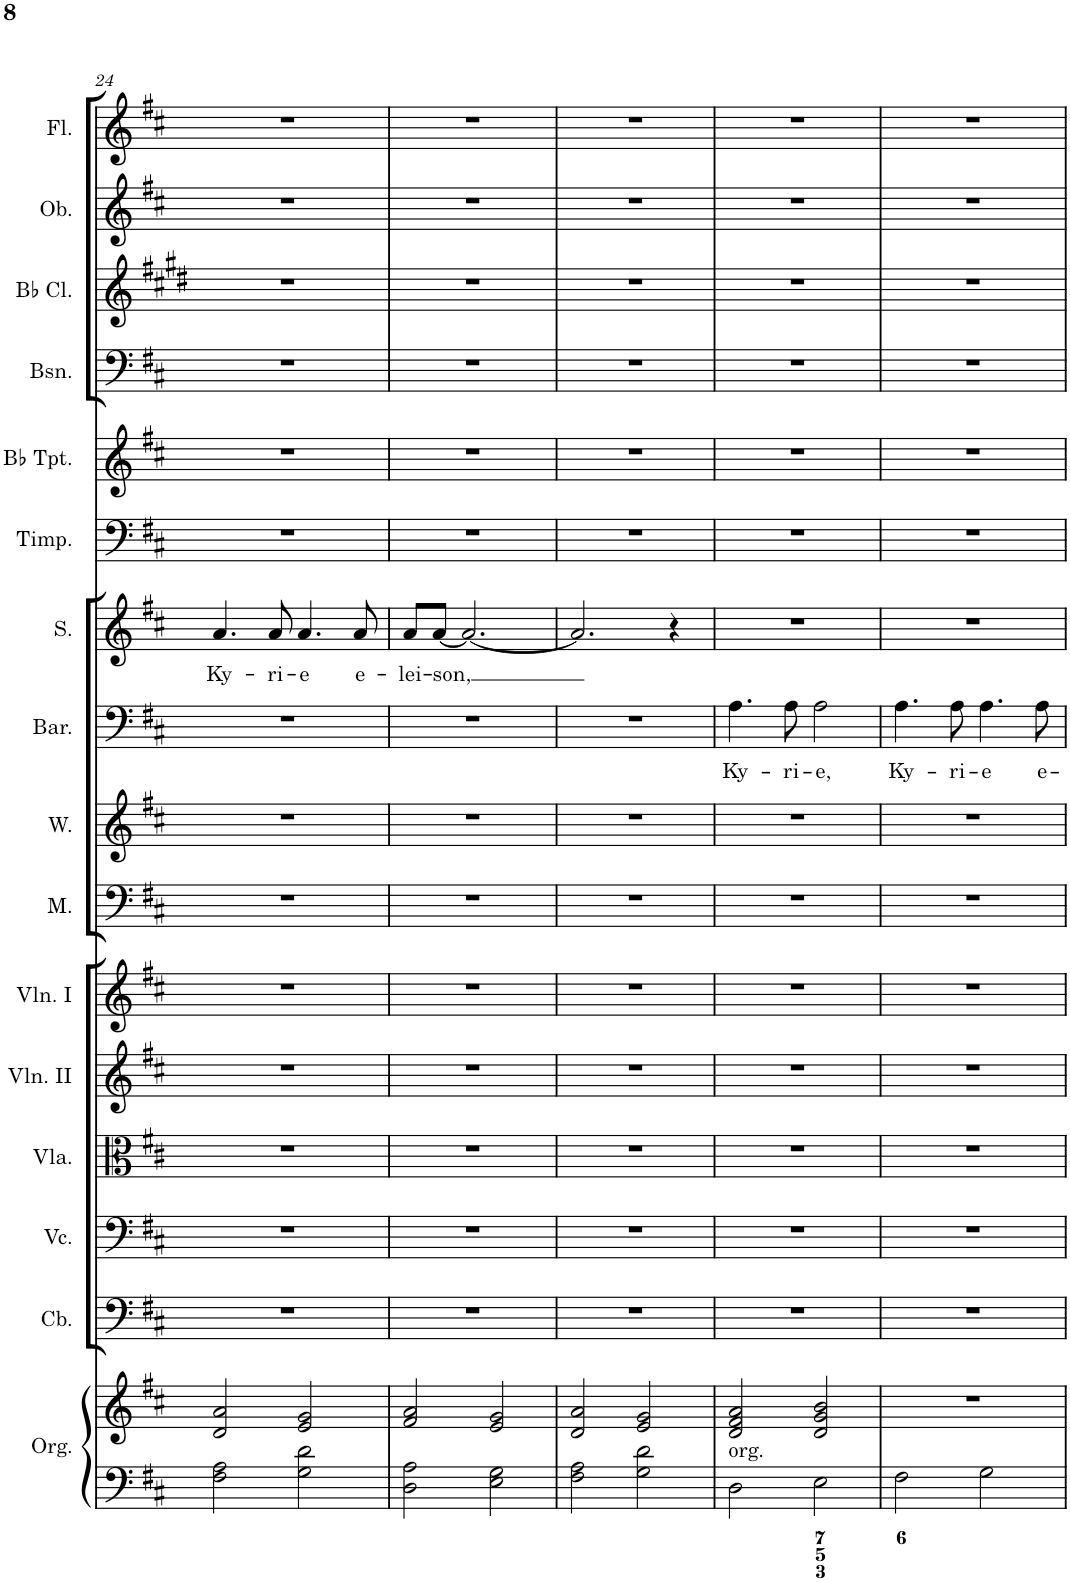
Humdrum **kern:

**kern	**kern	**kern	**kern	**kern	**kern	**kern	**kern	**kern	**kern	**text	**kern	**text	**kern	**kern	**kern	**kern	**kern	**kern
*part16	*part16	*part15	*part14	*part13	*part12	*part11	*part10	*part9	*part8	*part8	*part7	*part7	*part6	*part5	*part4	*part3	*part2	*part1
*staff17	*staff16	*staff15	*staff14	*staff13	*staff12	*staff11	*staff10	*staff9	*staff8	*staff8	*staff7	*staff7	*staff6	*staff5	*staff4	*staff3	*staff2	*staff1
*I"Organ	*	*I"Contrabasses	*I"Violoncellos	*I"Violas	*I"Violins II	*I"Violins I	*I"Men	*I"Women	*I"Baritone	*	*I"Soprano	*	*I"Timpani	*I"Trumpets in Bb	*I"Bassoons	*I"Clarinets in Bb	*I"Oboes	*I"Flutes
*I'Org.	*	*I'Cb.	*I'Vc.	*I'Vla.	*I'Vln. II	*I'Vln. I	*I'M.	*I'W.	*I'Bar.	*	*I'S.	*	*I'Timp.	*	*I'Bsn.	*	*I'Ob.	*I'Fl.
!!LO:PB:g=z
*clefF4	*clefG2	*clefF4	*clefF4	*clefC3	*clefG2	*clefG2	*clefF4	*clefG2	*clefF4	*	*clefG2	*	*clefF4	*clefG2	*clefF4	*clefG2	*clefG2	*clefG2
*	*	*Trd7c12	*	*	*	*	*	*	*	*	*	*	*	*Trd1c2	*	*Trd1c2	*	*
*k[f#c#]	*k[f#c#]	*k[f#c#]	*k[f#c#]	*k[f#c#]	*k[f#c#]	*k[f#c#]	*k[f#c#]	*k[f#c#]	*k[f#c#]	*	*k[f#c#]	*	*k[f#c#]	*k[f#c#]	*k[f#c#]	*k[f#c#g#d#]	*k[f#c#]	*k[f#c#]
*M4/4	*M4/4	*M4/4	*M4/4	*M4/4	*M4/4	*M4/4	*M4/4	*M4/4	*M4/4	*	*M4/4	*	*M4/4	*M4/4	*M4/4	*M4/4	*M4/4	*M4/4
*met(c)	*met(c)	*met(c)	*met(c)	*met(c)	*met(c)	*met(c)	*met(c)	*met(c)	*met(c)	*	*met(c)	*	*met(c)	*met(c)	*met(c)	*met(c)	*met(c)	*met(c)
=24	=24	=24	=24	=24	=24	=24	=24	=24	=24	=24	=24	=24	=24	=24	=24	=24	=24	=24
!	!	!	!	!	!	!	!	!	!	!	!	!LO:LY:b	!	!	!	!	!	!
2F#\ 2A\	2d/ 2a/	1r	1r	1r	1r	1r	1r	1r	1r	.	4.a/	Ky-	1r	1r	1r	1r	1r	1r
!	!	!	!	!	!	!	!	!	!	!	!	!LO:LY:b	!	!	!	!	!	!
.	.	.	.	.	.	.	.	.	.	.	8a/	-ri-	.	.	.	.	.	.
!	!	!	!	!	!	!	!	!	!	!	!	!LO:LY:b	!	!	!	!	!	!
2G\ 2d\	2e/ 2g/	.	.	.	.	.	.	.	.	.	4.a/	-e	.	.	.	.	.	.
!	!	!	!	!	!	!	!	!	!	!	!	!LO:LY:b	!	!	!	!	!	!
.	.	.	.	.	.	.	.	.	.	.	8a/	e-	.	.	.	.	.	.
=25	=25	=25	=25	=25	=25	=25	=25	=25	=25	=25	=25	=25	=25	=25	=25	=25	=25	=25
!	!	!	!	!	!	!	!	!	!	!	!	!LO:LY:b	!	!	!	!	!	!
2D\ 2A\	2f#/ 2a/	1r	1r	1r	1r	1r	1r	1r	1r	.	8a/L	-lei-	1r	1r	1r	1r	1r	1r
!	!	!	!	!	!	!	!	!	!	!	!	!LO:LY:b	!	!	!	!	!	!
.	.	.	.	.	.	.	.	.	.	.	[8a/J	-son,	.	.	.	.	.	.
.	.	.	.	.	.	.	.	.	.	.	2.a/_	.	.	.	.	.	.	.
2E\ 2G\	2e/ 2g/	.	.	.	.	.	.	.	.	.	.	.	.	.	.	.	.	.
=26	=26	=26	=26	=26	=26	=26	=26	=26	=26	=26	=26	=26	=26	=26	=26	=26	=26	=26
2F#\ 2A\	2d/ 2a/	1r	1r	1r	1r	1r	1r	1r	1r	.	2.a/]	.	1r	1r	1r	1r	1r	1r
2G\ 2d\	2e/ 2g/	.	.	.	.	.	.	.	.	.	.	.	.	.	.	.	.	.
.	.	.	.	.	.	.	.	.	.	.	4r	.	.	.	.	.	.	.
=27	=27	=27	=27	=27	=27	=27	=27	=27	=27	=27	=27	=27	=27	=27	=27	=27	=27	=27
!LO:TX:a:t=org.	!	!	!	!	!	!	!	!	!	!	!	!	!	!	!	!	!	!
!	!	!	!	!	!	!	!	!	!	!LO:LY:b	!	!	!	!	!	!	!	!
2D\	2d/ 2f#/ 2a/	1r	1r	1r	1r	1r	1r	1r	4.A\	Ky-	1r	.	1r	1r	1r	1r	1r	1r
!	!	!	!	!	!	!	!	!	!	!LO:LY:b	!	!	!	!	!	!	!	!
.	.	.	.	.	.	.	.	.	8A\	-ri-	.	.	.	.	.	.	.	.
!	!	!	!	!	!	!	!	!	!	!LO:LY:b	!	!	!	!	!	!	!	!
2E\	2d/ 2g/ 2b/	.	.	.	.	.	.	.	2A\	-e,	.	.	.	.	.	.	.	.
=28	=28	=28	=28	=28	=28	=28	=28	=28	=28	=28	=28	=28	=28	=28	=28	=28	=28	=28
!	!	!	!	!	!	!	!	!	!	!LO:LY:b	!	!	!	!	!	!	!	!
2F#\	1r	1r	1r	1r	1r	1r	1r	1r	4.A\	Ky-	1r	.	1r	1r	1r	1r	1r	1r
!	!	!	!	!	!	!	!	!	!	!LO:LY:b	!	!	!	!	!	!	!	!
.	.	.	.	.	.	.	.	.	8A\	-ri-	.	.	.	.	.	.	.	.
!	!	!	!	!	!	!	!	!	!	!LO:LY:b	!	!	!	!	!	!	!	!
2G\	.	.	.	.	.	.	.	.	4.A\	-e	.	.	.	.	.	.	.	.
!	!	!	!	!	!	!	!	!	!	!LO:LY:b	!	!	!	!	!	!	!	!
.	.	.	.	.	.	.	.	.	8A\	e-	.	.	.	.	.	.	.	.
=	=	=	=	=	=	=	=	=	=	=	=	=	=	=	=	=	=	=
*-	*-	*-	*-	*-	*-	*-	*-	*-	*-	*-	*-	*-	*-	*-	*-	*-	*-	*-
